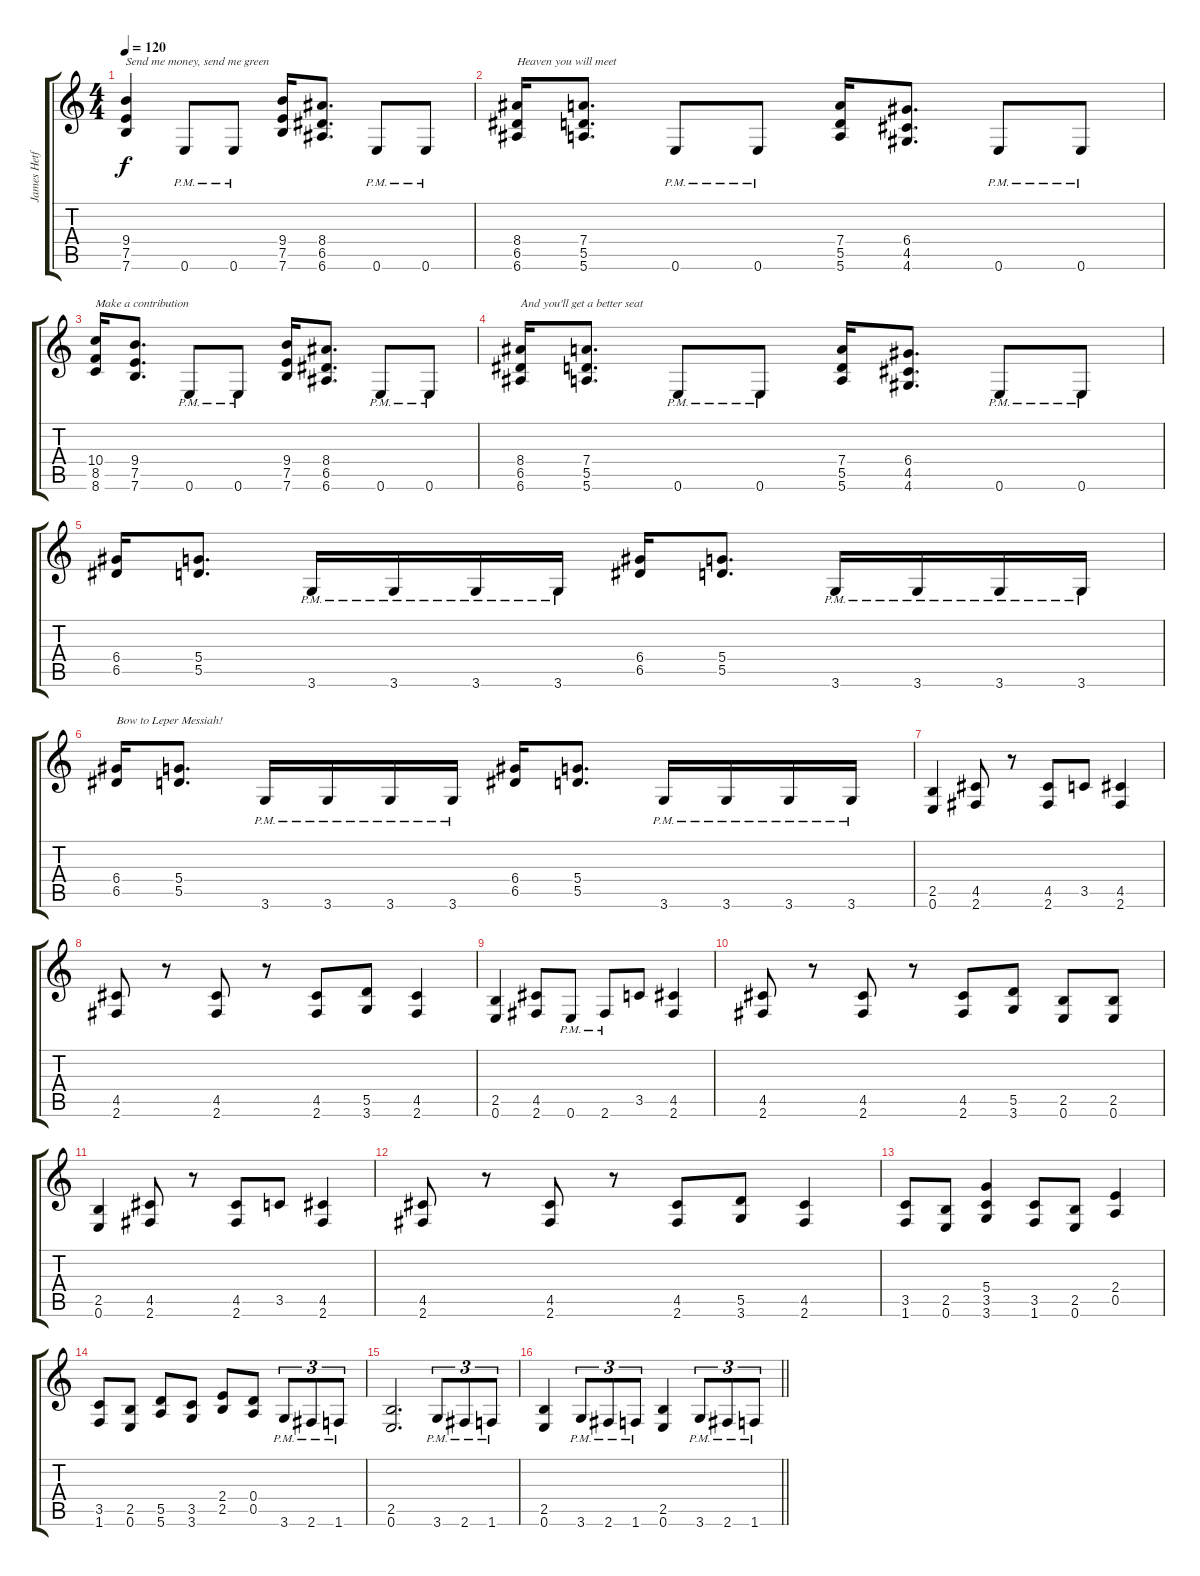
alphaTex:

\track ("James Hetfield Rhythm" "James Hetf") {instrument distortionguitar}
\staff {score tabs}
\tuning (E4 B3 G3 D3 A2 E2) {hide}
\ts (4 4)
\tempo 120
\clef g2
\ks c
(9.4 7.5 7.6).4{txt "Send me money, send me green" dy f} 0.6{pm}.8 0.6{pm}.8 (9.4 7.5 7.6).16 (8.4 6.5 6.6).8{d} 0.6{pm}.8 0.6{pm}.8 |
(8.4 6.5 6.6).16{txt "Heaven you will meet"} (7.4 5.5 5.6).8{d} 0.6{pm}.8 0.6{pm}.8 (7.4 5.5 5.6).16 (6.4 4.5 4.6).8{d} 0.6{pm}.8 0.6{pm}.8 |
(10.4 8.5 8.6).16{txt "Make a contribution"} (9.4 7.5 7.6).8{d} 0.6{pm}.8 0.6{pm}.8 (9.4 7.5 7.6).16 (8.4 6.5 6.6).8{d} 0.6{pm}.8 0.6{pm}.8 |
(8.4 6.5 6.6).16{txt "And you'll get a better seat"} (7.4 5.5 5.6).8{d} 0.6{pm}.8 0.6{pm}.8 (7.4 5.5 5.6).16 (6.4 4.5 4.6).8{d} 0.6{pm}.8 0.6{pm}.8 |
(6.4 6.5).16 (5.4 5.5).8{d} 3.6{pm}.16 3.6{pm}.16 3.6{pm}.16 3.6{pm}.16 (6.4 6.5).16 (5.4 5.5).8{d} 3.6{pm}.16 3.6{pm}.16 3.6{pm}.16 3.6{pm}.16 |
(6.4 6.5).16{txt "Bow to Leper Messiah!"} (5.4 5.5).8{d} 3.6{pm}.16 3.6{pm}.16 3.6{pm}.16 3.6{pm}.16 (6.4 6.5).16 (5.4 5.5).8{d} 3.6{pm}.16 3.6{pm}.16 3.6{pm}.16 3.6{pm}.16 |
(2.5 0.6).4 (4.5 2.6).8 r.8 (4.5 2.6).8 3.5.8 (4.5 2.6).4 |
(4.5 2.6).8 r.8 (4.5 2.6).8 r.8 (4.5 2.6).8 (5.5 3.6).8 (4.5 2.6).4 |
(2.5 0.6).4 (4.5 2.6).8 0.6{pm}.8 2.6{pm}.8 3.5.8 (4.5 2.6).4 |
(4.5 2.6).8 r.8 (4.5 2.6).8 r.8 (4.5 2.6).8 (5.5 3.6).8 (2.5 0.6).8 (2.5 0.6).8 |
(2.5 0.6).4 (4.5 2.6).8 r.8 (4.5 2.6).8 3.5.8 (4.5 2.6).4 |
(4.5 2.6).8 r.8 (4.5 2.6).8 r.8 (4.5 2.6).8 (5.5 3.6).8 (4.5 2.6).4 |
(3.5 1.6).8 (2.5 0.6).8 (5.4 3.5 3.6).4 (3.5 1.6).8 (2.5 0.6).8 (2.4 0.5).4 |
(3.5 1.6).8 (2.5 0.6).8 (5.5 5.6).8 (3.5 3.6).8 (2.4 2.5).8 (0.4 0.5).8 3.6{pm}.8{tu (3 2)} 2.6{pm}.8{tu (3 2)} 1.6{pm}.8{tu (3 2)} |
(2.5 0.6).2{d} 3.6{pm}.8{tu (3 2)} 2.6{pm}.8{tu (3 2)} 1.6{pm}.8{tu (3 2)} |
\barLineRight lightlight
(2.5 0.6).4 3.6{pm}.8{tu (3 2)} 2.6{pm}.8{tu (3 2)} 1.6{pm}.8{tu (3 2)} (2.5 0.6).4 3.6{pm}.8{tu (3 2)} 2.6{pm}.8{tu (3 2)} 1.6{pm}.8{tu (3 2)}
